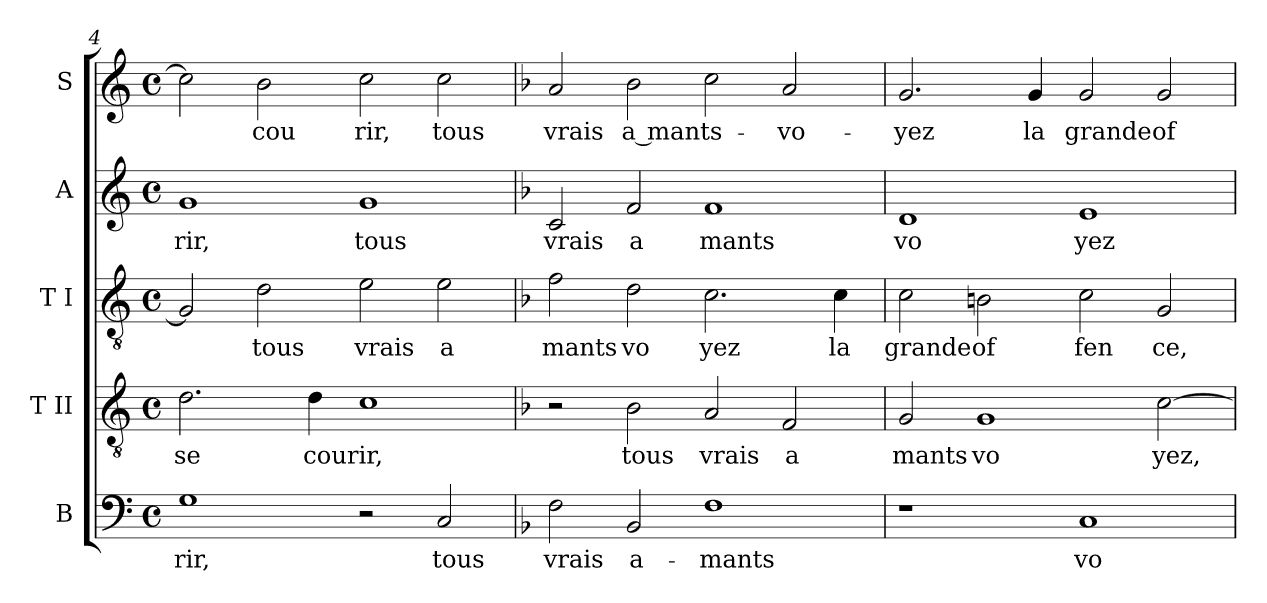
**kern	**text	**kern	**text	**kern	**text	**kern	**text	**kern	**text
*part5	*part5	*part4	*part4	*part3	*part3	*part2	*part2	*part1	*part1
*staff5	*staff5	*staff4	*staff4	*staff3	*staff3	*staff2	*staff2	*staff1	*staff1
*I"B	*	*I"T II	*	*I"T I	*	*I"A	*	*I"S	*
*clefF4	*	*clefGv2	*	*clefGv2	*	*clefG2	*	*clefG2	*
*M4/4	*	*M4/4	*	*M4/4	*	*M4/4	*	*M4/4	*
*met(c)	*	*met(c)	*	*met(c)	*	*met(c)	*	*met(c)	*
=4	=4	=4	=4	=4	=4	=4	=4	=4	=4
!	!LO:LY:b:cj	!	!LO:LY:b:cj	!	!	!	!LO:LY:b:cj	!	!
1G	rir,	2.d\	se	2G/]	.	1g	-rir,	2cc\]	.
!	!	!	!	!	!LO:LY:b:cj	!	!	!	!LO:LY:b:cj
.	.	.	.	2d\	tous	.	.	2b\	cou
!	!	!	!LO:LY:b:cj	!	!	!	!	!	!
.	.	4d\	courir,	.	.	.	.	.	.
!	!	!	!	!	!LO:LY:b:cj	!	!LO:LY:b:cj	!	!LO:LY:b:cj
2r	.	1c	.	2e\	vrais	1g	tous	2cc\	rir,
!	!LO:LY:b:cj	!	!	!	!LO:LY:b:cj	!	!	!	!LO:LY:b:cj
2C/	tous	.	.	2e\	a	.	.	2cc\	tous
!!LO:LB:g=z
=5	=5	=5	=5	=5	=5	=5	=5	=5	=5
*k[b-]	*	*k[b-]	*	*k[b-]	*	*k[b-]	*	*k[b-]	*
*F:	*	*F:	*	*F:	*	*F:	*	*F:	*
!	!LO:LY:b:cj	!	!	!	!LO:LY:b:cj	!	!LO:LY:b:cj	!	!LO:LY:b:cj
2F\	vrais	2r	.	2f\	mants	2c/	vrais	2a/	vrais
!	!LO:LY:b:cj	!	!LO:LY:b:cj	!	!LO:LY:b:cj	!	!LO:LY:b:cj	!	!LO:LY:b:cj
2BB-/	a-	2B-\	tous	2d\	vo	2f/	a	2b-\	a mants-
!	!LO:LY:b:cj	!	!LO:LY:b:cj	!	!LO:LY:b:cj	!	!LO:LY:b:cj	!	!
1F	-mants	2A/	vrais	2.c\	yez	1f	mants	2cc\	.
!	!	!	!LO:LY:b:cj	!	!	!	!	!	!LO:LY:b:cj
.	.	2F/	a	.	.	.	.	2a/	-vo-
!	!	!	!	!	!LO:LY:b:cj	!	!	!	!
.	.	.	.	4c\	la	.	.	.	.
=6	=6	=6	=6	=6	=6	=6	=6	=6	=6
!	!	!	!LO:LY:b:cj	!	!LO:LY:b:cj	!	!LO:LY:b:cj	!	!LO:LY:b:cj
1r	.	2G/	mants	2c\	grande	1d	vo	2.g/	-yez
!	!	!	!LO:LY:b:cj	!	!LO:LY:b	!	!	!	!
.	.	1G	vo	2Bn\	of	.	.	.	.
!	!	!	!	!	!	!	!	!	!LO:LY:b:cj
.	.	.	.	.	.	.	.	4g/	la
!	!LO:LY:b:cj	!	!	!	!LO:LY:b:cj	!	!LO:LY:b:cj	!	!LO:LY:b:cj
1C	vo-	.	.	2c\	fen	1e	yez	2g/	grande
!	!	!	!LO:LY:b	!	!LO:LY:b:cj	!	!	!	!LO:LY:b
.	.	[>2c\	yez,	2G/	ce,	.	.	2g/	of-
=	=	=	=	=	=	=	=	=	=
*-	*-	*-	*-	*-	*-	*-	*-	*-	*-
